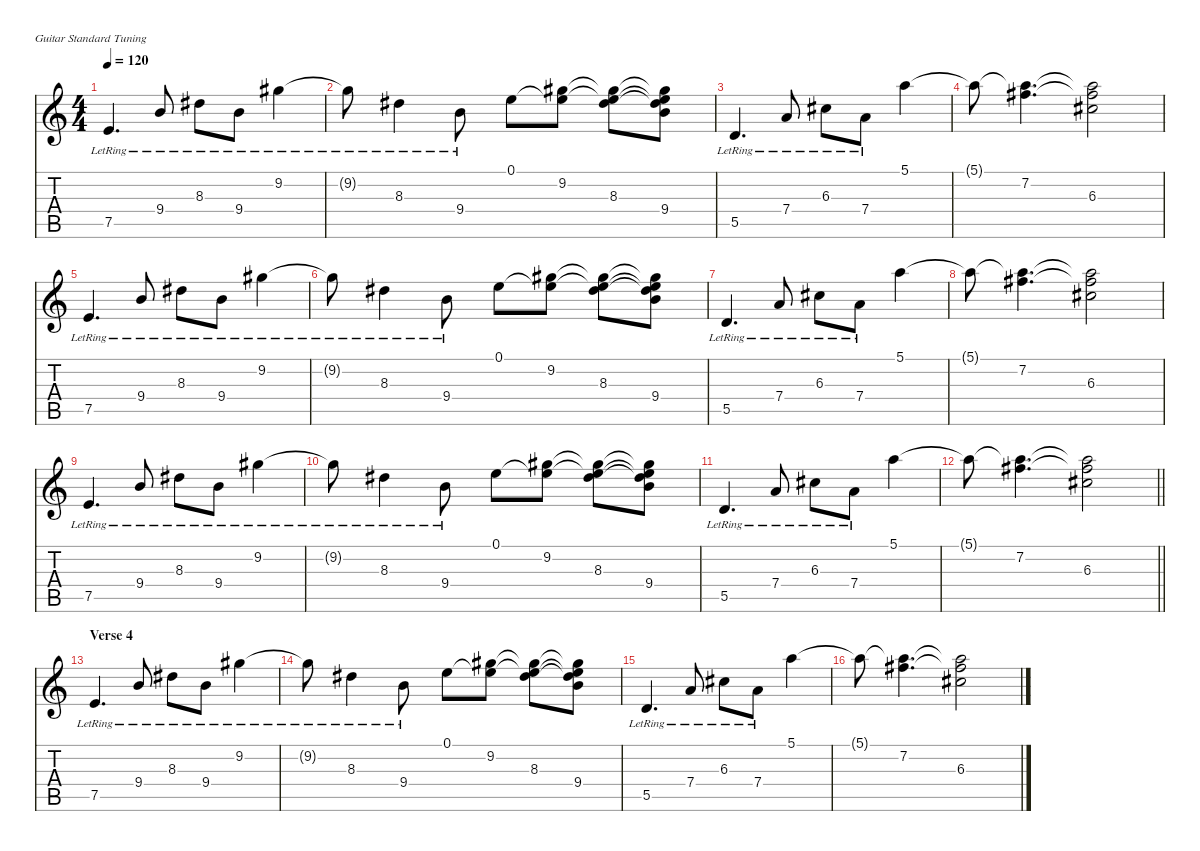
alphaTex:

\defaultSystemsLayout 4
\hideDynamics
\bracketExtendMode nobrackets
\singleTrackTrackNamePolicy hidden
\multiTrackTrackNamePolicy hidden
\firstSystemTrackNameMode fullname
\firstSystemTrackNameOrientation horizontal
\otherSystemsTrackNameOrientation horizontal
\track ("Mikael Akerfeldt - Acoustic Guitar 1" "s.guit.") {instrument acousticguitarsteel}
\staff {score tabs}
\tuning (E4 B3 G3 D3 A2 E2)
\ts (4 4)
\tempo 120
\clef g2
\ks c
7.5{lr}.4{d dy f beam Up} 9.4{lr}.8{dy mp beam Up} 8.3{lr acc #}.8{dy mf beam Down} 9.4{lr}.8{dy mp beam Down} 9.2{lr acc #}.4{dy f beam Down} |
9.2{lr t acc #}.8{beam Down} 8.3{lr acc #}.4{dy mf beam Down} 9.4{lr}.8{dy mp beam Down} 0.1.8{dy f beam Down} (0.1{t} 9.2{acc #}).8{beam Down} (0.1{t} 9.2{t acc #} 8.3{acc #}).8{beam Down} (0.1{t} 9.2{t acc #} 8.3{t acc #} 9.4).8{beam Down} |
5.5{lr}.4{d beam Up} 7.4{lr}.8{dy mp beam Up} 6.3{lr acc #}.8{dy mf beam Down} 7.4{lr}.8{dy mp beam Down} 5.1.4{dy f beam Down} |
5.1{t}.8{beam Down} (5.1{t} 7.2{acc #}).4{d beam Down} (5.1{t} 7.2{t acc #} 6.3{acc #}).2{beam Down} |
7.5{lr}.4{d beam Up} 9.4{lr}.8{dy mp beam Up} 8.3{lr acc #}.8{dy mf beam Down} 9.4{lr}.8{dy mp beam Down} 9.2{lr acc #}.4{dy f beam Down} |
9.2{lr t acc #}.8{beam Down} 8.3{lr acc #}.4{dy mf beam Down} 9.4{lr}.8{dy mp beam Down} 0.1.8{dy f beam Down} (0.1{t} 9.2{acc #}).8{beam Down} (0.1{t} 9.2{t acc #} 8.3{acc #}).8{beam Down} (0.1{t} 9.2{t acc #} 8.3{t acc #} 9.4).8{beam Down} |
5.5{lr}.4{d beam Up} 7.4{lr}.8{dy mp beam Up} 6.3{lr acc #}.8{dy mf beam Down} 7.4{lr}.8{dy mp beam Down} 5.1.4{dy f beam Down} |
5.1{t}.8{beam Down} (5.1{t} 7.2{acc #}).4{d beam Down} (5.1{t} 7.2{t acc #} 6.3{acc #}).2{beam Down} |
7.5{lr}.4{d beam Up} 9.4{lr}.8{dy mp beam Up} 8.3{lr acc #}.8{dy mf beam Down} 9.4{lr}.8{dy mp beam Down} 9.2{lr acc #}.4{dy f beam Down} |
9.2{lr t acc #}.8{beam Down} 8.3{lr acc #}.4{dy mf beam Down} 9.4{lr}.8{dy mp beam Down} 0.1.8{dy f beam Down} (0.1{t} 9.2{acc #}).8{beam Down} (0.1{t} 9.2{t acc #} 8.3{acc #}).8{beam Down} (0.1{t} 9.2{t acc #} 8.3{t acc #} 9.4).8{beam Down} |
5.5{lr}.4{d beam Up} 7.4{lr}.8{dy mp beam Up} 6.3{lr acc #}.8{dy mf beam Down} 7.4{lr}.8{dy mp beam Down} 5.1.4{dy f beam Down} |
\barLineRight lightlight
5.1{t}.8{beam Down} (5.1{t} 7.2{acc #}).4{d beam Down} (5.1{t} 7.2{t acc #} 6.3{acc #}).2{beam Down} |
\section ("" "Verse 4")
7.5{lr}.4{d beam Up} 9.4{lr}.8{dy mp beam Up} 8.3{lr acc #}.8{dy mf beam Down} 9.4{lr}.8{dy mp beam Down} 9.2{lr acc #}.4{dy f beam Down} |
9.2{lr t acc #}.8{beam Down} 8.3{lr acc #}.4{dy mf beam Down} 9.4{lr}.8{dy mp beam Down} 0.1.8{dy f beam Down} (0.1{t} 9.2{acc #}).8{beam Down} (0.1{t} 9.2{t acc #} 8.3{acc #}).8{beam Down} (0.1{t} 9.2{t acc #} 8.3{t acc #} 9.4).8{beam Down} |
5.5{lr}.4{d beam Up} 7.4{lr}.8{dy mp beam Up} 6.3{lr acc #}.8{dy mf beam Down} 7.4{lr}.8{dy mp beam Down} 5.1.4{dy f beam Down} |
5.1{t}.8{beam Down} (5.1{t} 7.2{acc #}).4{d beam Down} (5.1{t} 7.2{t acc #} 6.3{acc #}).2{beam Down}
